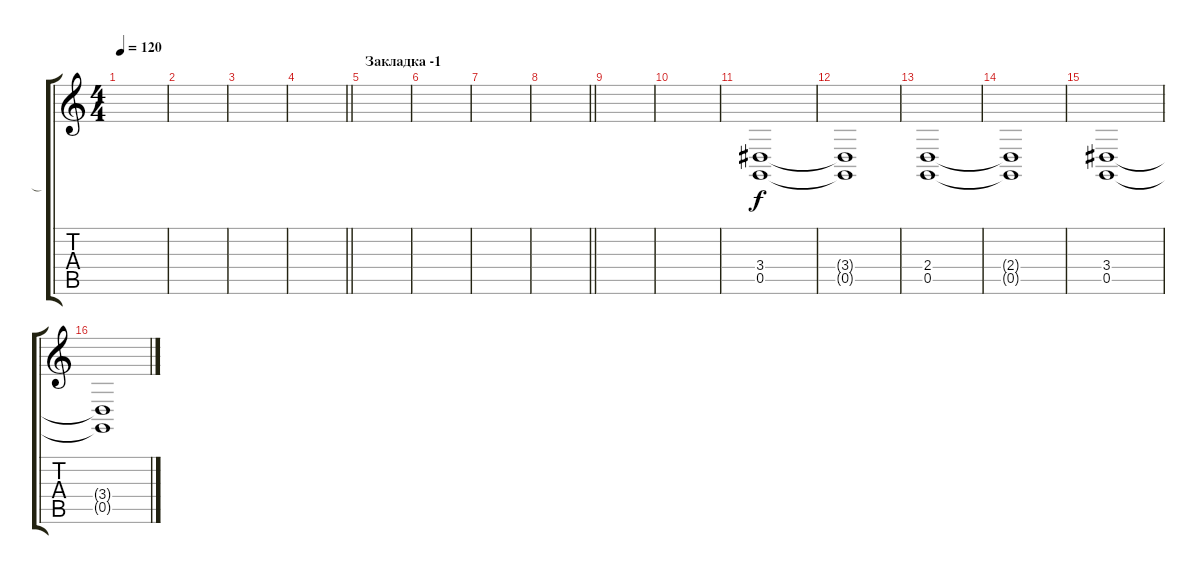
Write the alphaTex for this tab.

\track ("(" "(") {instrument tuba}
\staff {score tabs}
\tuning (D4 A3 F3 C3 G2 C2) {hide}
\ts (4 4)
\tempo 120
\clef g2
\ks c
|
|
|
\barLineRight lightlight
|
\section ("" "Закладка -1")
|
|
|
\barLineRight lightlight
|
|
|
(3.4 0.5).1 |
(3.4{t} 0.5{t}).1 |
(2.4 0.5).1 |
(2.4{t} 0.5{t}).1 |
(3.4 0.5).1 |
(3.4{t} 0.5{t}).1
